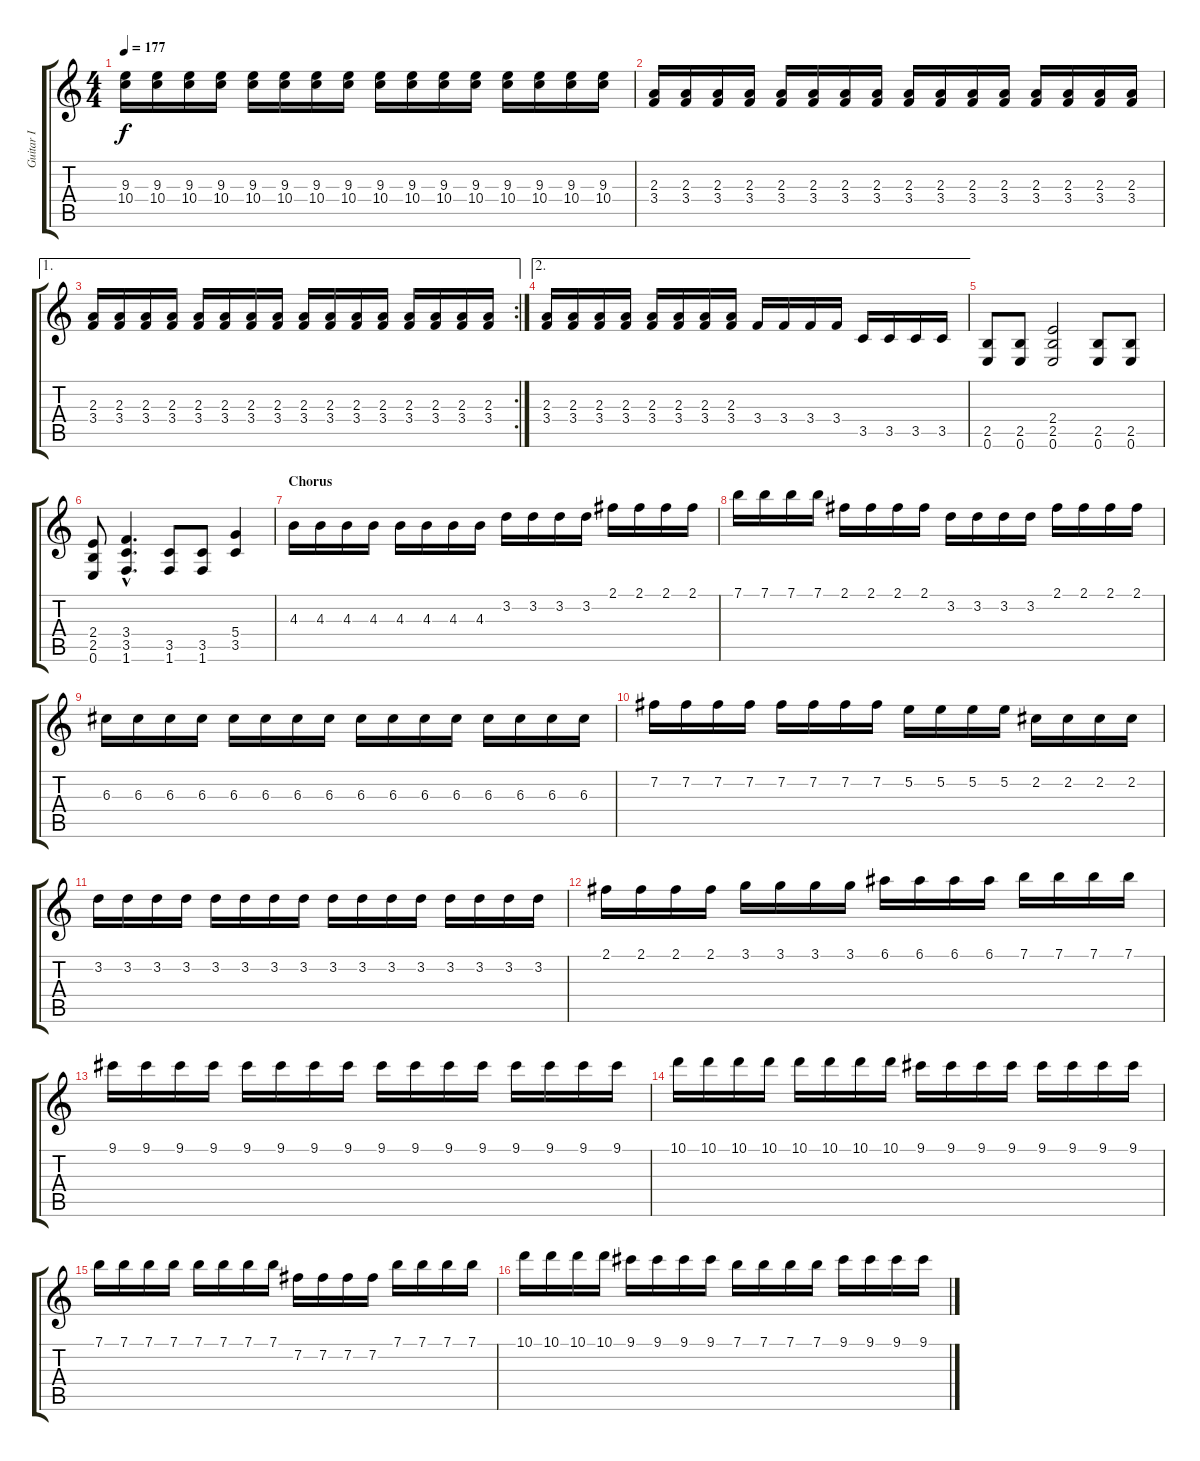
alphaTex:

\track ("Guitar I" "Guitar I") {instrument distortionguitar}
\staff {score tabs}
\tuning (E4 B3 G3 D3 A2 E2) {hide}
\ts (4 4)
\tempo 177
\clef g2
\ks c
(9.3 10.4).16{dy f} (9.3 10.4).16 (9.3 10.4).16 (9.3 10.4).16 (9.3 10.4).16 (9.3 10.4).16 (9.3 10.4).16 (9.3 10.4).16 (9.3 10.4).16 (9.3 10.4).16 (9.3 10.4).16 (9.3 10.4).16 (9.3 10.4).16 (9.3 10.4).16 (9.3 10.4).16 (9.3 10.4).16 |
(2.3 3.4).16 (2.3 3.4).16 (2.3 3.4).16 (2.3 3.4).16 (2.3 3.4).16 (2.3 3.4).16 (2.3 3.4).16 (2.3 3.4).16 (2.3 3.4).16 (2.3 3.4).16 (2.3 3.4).16 (2.3 3.4).16 (2.3 3.4).16 (2.3 3.4).16 (2.3 3.4).16 (2.3 3.4).16 |
\ae 1
\rc 2
(2.3 3.4).16 (2.3 3.4).16 (2.3 3.4).16 (2.3 3.4).16 (2.3 3.4).16 (2.3 3.4).16 (2.3 3.4).16 (2.3 3.4).16 (2.3 3.4).16 (2.3 3.4).16 (2.3 3.4).16 (2.3 3.4).16 (2.3 3.4).16 (2.3 3.4).16 (2.3 3.4).16 (2.3 3.4).16 |
\ae 2
(2.3 3.4).16 (2.3 3.4).16 (2.3 3.4).16 (2.3 3.4).16 (2.3 3.4).16 (2.3 3.4).16 (2.3 3.4).16 (2.3 3.4).16 3.4.16 3.4.16 3.4.16 3.4.16 3.5.16 3.5.16 3.5.16 3.5.16 |
(2.5 0.6).8 (2.5 0.6).8 (2.4 2.5 0.6).2 (2.5 0.6).8 (2.5 0.6).8 |
(2.4 2.5 0.6).8 (3.4{hac} 3.5{hac} 1.6{hac}).4{d} (3.5 1.6).8 (3.5 1.6).8 (5.4 3.5).4 |
\section ("" "Chorus")
4.3.16 4.3.16 4.3.16 4.3.16 4.3.16 4.3.16 4.3.16 4.3.16 3.2.16 3.2.16 3.2.16 3.2.16 2.1.16 2.1.16 2.1.16 2.1.16 |
7.1.16 7.1.16 7.1.16 7.1.16 2.1.16 2.1.16 2.1.16 2.1.16 3.2.16 3.2.16 3.2.16 3.2.16 2.1.16 2.1.16 2.1.16 2.1.16 |
6.3.16 6.3.16 6.3.16 6.3.16 6.3.16 6.3.16 6.3.16 6.3.16 6.3.16 6.3.16 6.3.16 6.3.16 6.3.16 6.3.16 6.3.16 6.3.16 |
7.2.16 7.2.16 7.2.16 7.2.16 7.2.16 7.2.16 7.2.16 7.2.16 5.2.16 5.2.16 5.2.16 5.2.16 2.2.16 2.2.16 2.2.16 2.2.16 |
3.2.16 3.2.16 3.2.16 3.2.16 3.2.16 3.2.16 3.2.16 3.2.16 3.2.16 3.2.16 3.2.16 3.2.16 3.2.16 3.2.16 3.2.16 3.2.16 |
2.1.16 2.1.16 2.1.16 2.1.16 3.1.16 3.1.16 3.1.16 3.1.16 6.1.16 6.1.16 6.1.16 6.1.16 7.1.16 7.1.16 7.1.16 7.1.16 |
9.1.16 9.1.16 9.1.16 9.1.16 9.1.16 9.1.16 9.1.16 9.1.16 9.1.16 9.1.16 9.1.16 9.1.16 9.1.16 9.1.16 9.1.16 9.1.16 |
10.1.16 10.1.16 10.1.16 10.1.16 10.1.16 10.1.16 10.1.16 10.1.16 9.1.16 9.1.16 9.1.16 9.1.16 9.1.16 9.1.16 9.1.16 9.1.16 |
7.1.16 7.1.16 7.1.16 7.1.16 7.1.16 7.1.16 7.1.16 7.1.16 7.2.16 7.2.16 7.2.16 7.2.16 7.1.16 7.1.16 7.1.16 7.1.16 |
10.1.16 10.1.16 10.1.16 10.1.16 9.1.16 9.1.16 9.1.16 9.1.16 7.1.16 7.1.16 7.1.16 7.1.16 9.1.16 9.1.16 9.1.16 9.1.16
